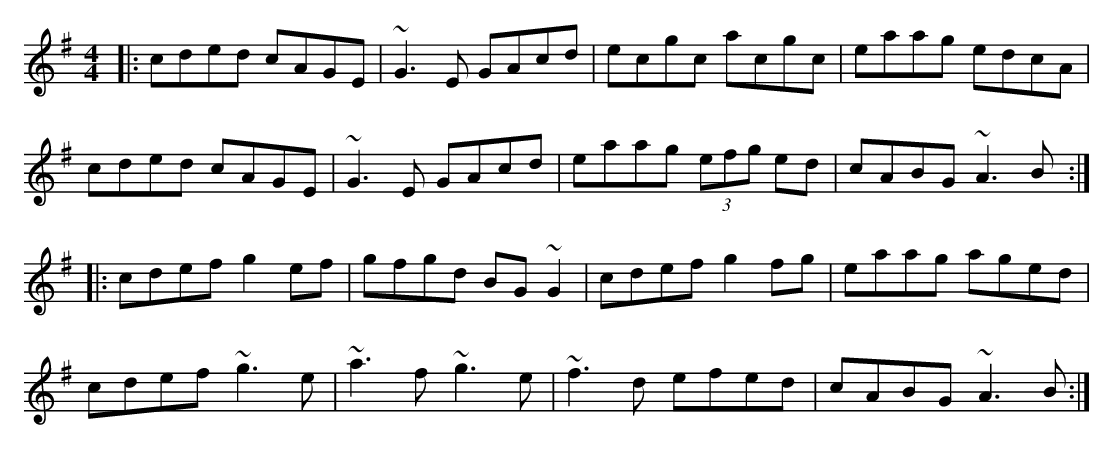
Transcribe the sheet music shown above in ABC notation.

X:1
M:4/4
K:Ador
|:cded cAGE|~G3E GAcd|ecgc acgc|eaag edcA|
cded cAGE|~G3E GAcd|eaag (3efg ed|cABG ~A3B:|
|:cdef g2ef|gfgd BG~G2|cdef g2fg|eaag aged|
cdef ~g3e|~a3f ~g3e|~f3d efed|cABG ~A3B:|
